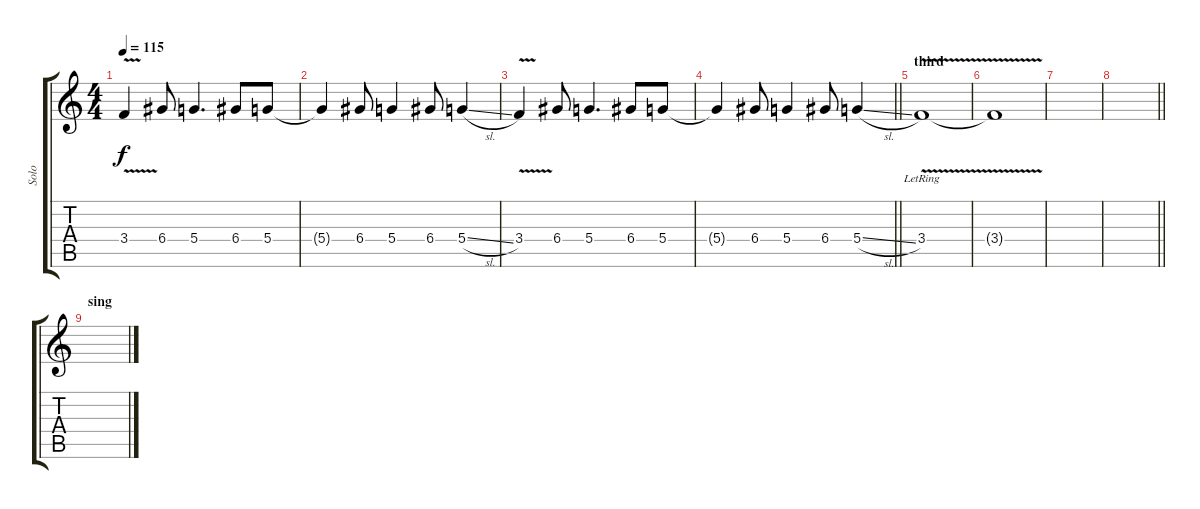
\track ("Solo" "Solo") {instrument overdrivenguitar}
\staff {score tabs}
\tuning (E4 B3 G3 D3 A2 E2) {hide}
\ts (4 4)
\tempo 115
\clef g2
\ks c
3.4{v}.4{dy f} 6.4.8 5.4.4{d} 6.4.8 5.4.8 |
5.4{t}.4 6.4.8 5.4.4 6.4.8 5.4{sl}.4 |
3.4{v}.4 6.4.8 5.4.4{d} 6.4.8 5.4.8 |
\barLineRight lightlight
5.4{t}.4 6.4.8 5.4.4 6.4.8 5.4{sl}.4 |
\section ("" "third")
3.4{v lr}.1 |
3.4{t}.1 |
|
\barLineRight lightlight
|
\section ("" "sing")
